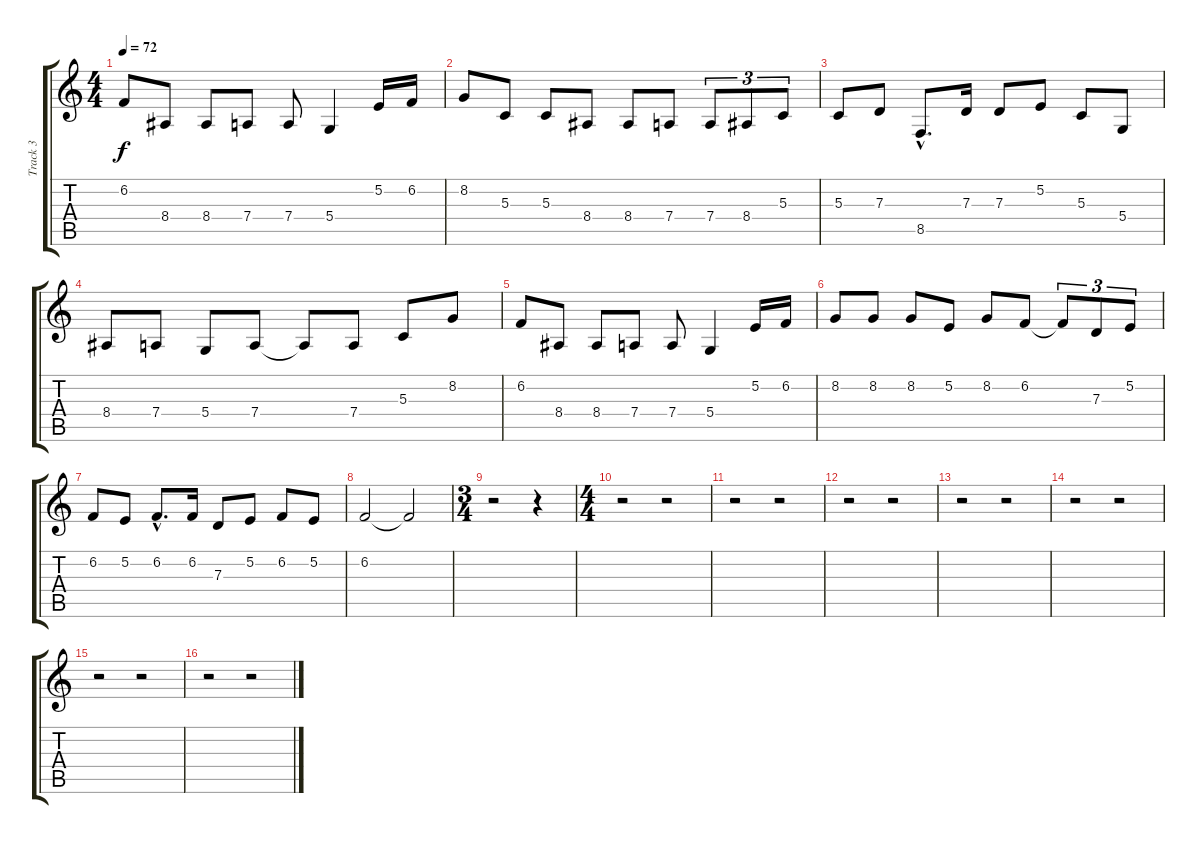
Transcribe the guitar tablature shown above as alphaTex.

\track ("Track 3" "Track 3") {instrument musicbox}
\staff {score tabs}
\tuning (E4 B3 G3 D3 A2 E2) {hide}
\ts (4 4)
\tempo 72
\clef g2
\ks c
6.2.8{dy f} 8.4.8 8.4.8 7.4.8 7.4.8 5.4.4 5.2.16 6.2.16 |
8.2.8 5.3.8 5.3.8 8.4.8 8.4.8 7.4.8 7.4.8{tu (3 2)} 8.4.8{tu (3 2)} 5.3.8{tu (3 2)} |
5.3.8 7.3.8 8.5{hac}.8{d} 7.3.16 7.3.8 5.2.8 5.3.8 5.4.8 |
8.4.8 7.4.8 5.4.8 7.4.8 7.4{t}.8 7.4.8 5.3.8 8.2.8 |
6.2.8 8.4.8 8.4.8 7.4.8 7.4.8 5.4.4 5.2.16 6.2.16 |
8.2.8 8.2.8 8.2.8 5.2.8 8.2.8 6.2.8 6.2{t}.8{tu (3 2)} 7.3.8{tu (3 2)} 5.2.8{tu (3 2)} |
6.2.8 5.2.8 6.2{hac}.8{d} 6.2.16 7.3.8 5.2.8 6.2.8 5.2.8 |
6.2.2 6.2{t}.2 |
\ts (3 4)
r.2 r.4 |
\ts (4 4)
r.2 r.2 |
r.2 r.2 |
r.2 r.2 |
r.2 r.2 |
r.2 r.2 |
r.2 r.2 |
r.2 r.2
